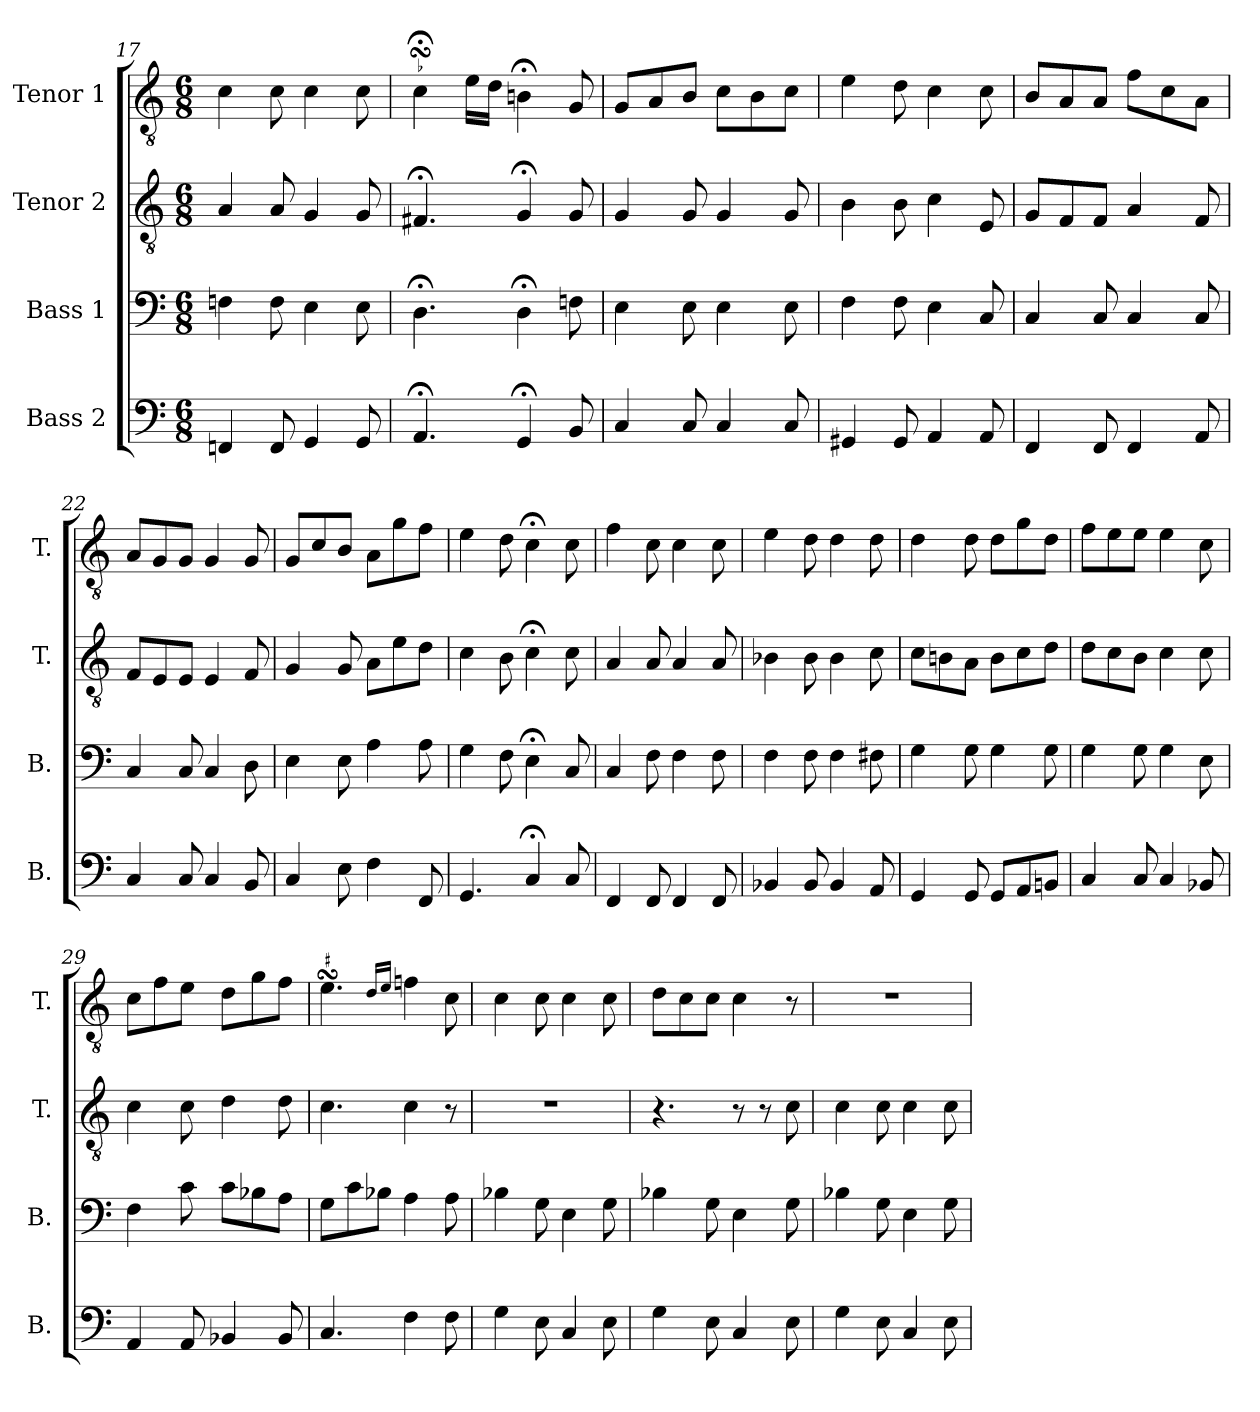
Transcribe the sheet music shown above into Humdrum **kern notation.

**kern	**kern	**kern	**kern
*part4	*part3	*part2	*part1
*staff4	*staff3	*staff2	*staff1
*I"Bass 2	*I"Bass 1	*I"Tenor 2	*I"Tenor 1
*I'B.	*I'B.	*I'T.	*I'T.
*clefF4	*clefF4	*clefGv2	*clefGv2
*	*	*ITrd7c12	*ITrd7c12
*k[]	*k[]	*k[]	*k[]
*C:	*C:	*C:	*C:
*M6/8	*M6/8	*M6/8	*M6/8
=17	=17	=17	=17
4FFni/	4Fni\	4AAi/	4Ci\
8FFi/	8Fi\	8AAi/	8Ci\
4GGi/	4Ei\	4GGi/	4Ci\
8GGi/	8Ei\	8GGi/	8Ci\
!!LO:LB:g=z
=18	=18	=18	=18
4.AA;i/	4.D;i\	4.FF#X;i/	4C;sSSSi\
.	.	.	16Ei\LL
.	.	.	16Di\JJ
4GG;i/	4D;i\	4GG;i/	4BB;i\
8BBi/	8Fni\	8GGi/	8GGi/
=19	=19	=19	=19
4Ci/	4Ei\	4GGi/	8GGi/L
.	.	.	8AAi/
8Ci/	8Ei\	8GGi/	8BBi/J
4Ci/	4Ei\	4GGi/	8Ci\L
.	.	.	8BBi\
8Ci/	8Ei\	8GGi/	8Ci\J
=20	=20	=20	=20
4GG#Xi/	4Fi\	4BBi\	4Ei\
8GG#i/	8Fi\	8BBi\	8Di\
4AAi/	4Ei\	4Ci\	4Ci\
8AAi/	8Ci/	8EEi/	8Ci\
=21	=21	=21	=21
4FFi/	4Ci/	8GGi/L	8BBi/L
.	.	8FFi/	8AAi/
8FFi/	8Ci/	8FFi/J	8AAi/J
4FFi/	4Ci/	4AAi/	8Fi\L
.	.	.	8Ci\
8AAi/	8Ci/	8FFi/	8AAi\J
=22	=22	=22	=22
4Ci/	4Ci/	8FFi/L	8AAi/L
.	.	8EEi/	8GGi/
8Ci/	8Ci/	8EEi/J	8GGi/J
4Ci/	4Ci/	4EEi/	4GGi/
8BBi/	8Di\	8FFi/	8GGi/
=23	=23	=23	=23
4Ci/	4Ei\	4GGi/	8GGi/L
.	.	.	8Ci/
8Ei\	8Ei\	8GGi/	8BBi/J
4Fi\	4Ai\	8AAi\L	8AAi\L
.	.	8Ei\	8Gi\
8FFi/	8Ai\	8Di\J	8Fi\J
!!LO:PB:g=z
=24	=24	=24	=24
4.GGi/	4Gi\	4Ci\	4Ei\
.	8Fi\	8BBi\	8Di\
4C;i/	4E;i\	4C;i\	4C;i\
8Ci/	8Ci/	8Ci\	8Ci\
=25	=25	=25	=25
4FFi/	4Ci/	4AAi/	4Fi\
8FFi/	8Fi\	8AAi/	8Ci\
4FFi/	4Fi\	4AAi/	4Ci\
8FFi/	8Fi\	8AAi/	8Ci\
=26	=26	=26	=26
4BB-Xi/	4Fi\	4BB-Xi\	4Ei\
8BB-i/	8Fi\	8BB-i\	8Di\
4BB-i/	4Fi\	4BB-i\	4Di\
8AAi/	8F#Xi\	8Ci\	8Di\
=27	=27	=27	=27
4GGi/	4Gi\	8Ci\L	4Di\
.	.	8BBni\	.
8GGi/	8Gi\	8AAi\J	8Di\
8GGi/L	4Gi\	8BBi\L	8Di\L
8AAi/	.	8Ci\	8Gi\
8BBni/J	8Gi\	8Di\J	8Di\J
=28	=28	=28	=28
4Ci/	4Gi\	8Di\L	8Fi\L
.	.	8Ci\	8Ei\
8Ci/	8Gi\	8BBi\J	8Ei\J
4Ci/	4Gi\	4Ci\	4Ei\
8BB-Xi/	8Ei\	8Ci\	8Ci\
=29	=29	=29	=29
4AAi/	4Fi\	4Ci\	8Ci\L
.	.	.	8Fi\
8AAi/	8ci\	8Ci\	8Ei\J
4BB-Xi/	8ci\L	4Di\	8Di\L
.	8B-Xi\	.	8Gi\
8BB-i/	8Ai\J	8Di\	8Fi\J
!!LO:LB:g=z
=30	=30	=30	=30
4.Ci/	8Gi\L	4.Ci\	4.EsSSSi\
.	8ci\	.	.
.	8B-Xi\J	.	.
.	.	.	16qDi/LL
.	.	.	16qEi/JJ
4Fi\	4Ai\	4Ci\	4Fi\
8Fi\	8Ai\	8r	8Ci\
=31	=31	=31	=31
!	!	!LO:N:vis=1	!
4Gi\	4B-Xi\	2.r	4Ci\
8Ei\	8Gi\	.	8Ci\
4Ci/	4Ei\	.	4Ci\
8Ei\	8Gi\	.	8Ci\
=32	=32	=32	=32
4Gi\	4B-Xi\	4.r	8Di\L
.	.	.	8Ci\
8Ei\	8Gi\	.	8Ci\J
4Ci/	4Ei\	8r	4Ci\
.	.	8r	.
8Ei\	8Gi\	8Ci\	8r
=33	=33	=33	=33
!	!	!	!LO:N:vis=1
4Gi\	4B-Xi\	4Ci\	2.r
8Ei\	8Gi\	8Ci\	.
4Ci/	4Ei\	4Ci\	.
8Ei\	8Gi\	8Ci\	.
=	=	=	=
*-	*-	*-	*-
